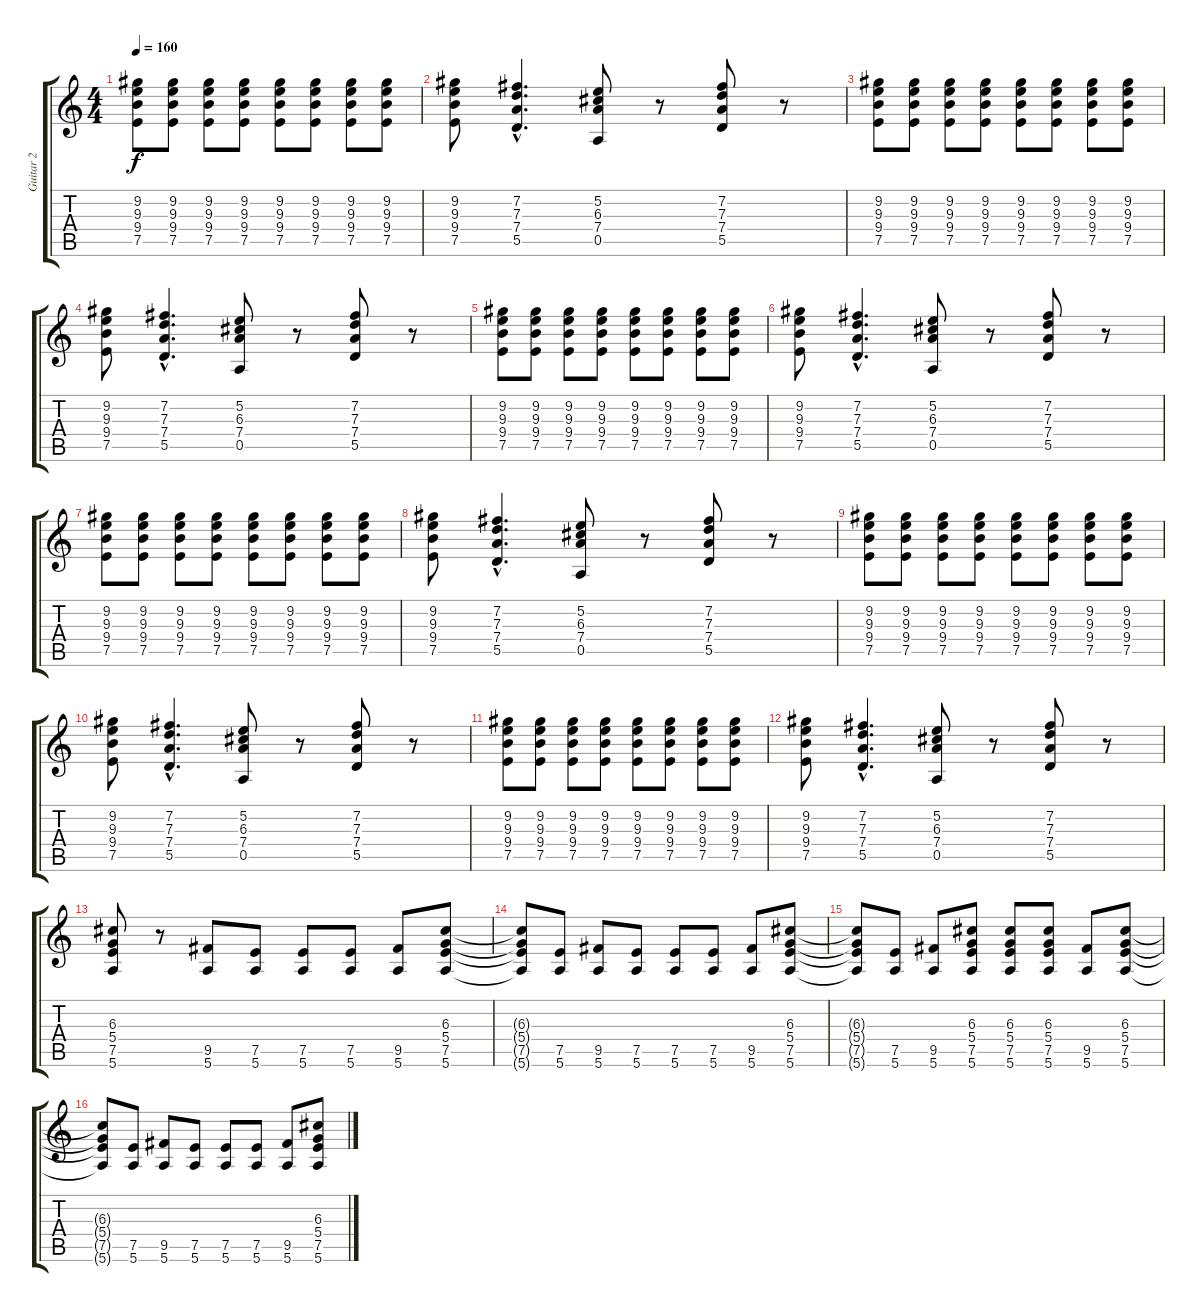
\track ("Guitar 2" "Guitar 2") {instrument overdrivenguitar}
\staff {score tabs}
\tuning (E4 B3 G3 D3 A2 E2) {hide}
\ts (4 4)
\tempo 160
\clef g2
\ks c
(9.2 9.3 9.4 7.5).8{dy f} (9.2 9.3 9.4 7.5).8 (9.2 9.3 9.4 7.5).8 (9.2 9.3 9.4 7.5).8 (9.2 9.3 9.4 7.5).8 (9.2 9.3 9.4 7.5).8 (9.2 9.3 9.4 7.5).8 (9.2 9.3 9.4 7.5).8 |
(9.2 9.3 9.4 7.5).8 (7.2{hac} 7.3{hac} 7.4{hac} 5.5{hac}).4{d} (5.2 6.3 7.4 0.5).8 r.8 (7.2 7.3 7.4 5.5).8 r.8 |
(9.2 9.3 9.4 7.5).8 (9.2 9.3 9.4 7.5).8 (9.2 9.3 9.4 7.5).8 (9.2 9.3 9.4 7.5).8 (9.2 9.3 9.4 7.5).8 (9.2 9.3 9.4 7.5).8 (9.2 9.3 9.4 7.5).8 (9.2 9.3 9.4 7.5).8 |
(9.2 9.3 9.4 7.5).8 (7.2{hac} 7.3{hac} 7.4{hac} 5.5{hac}).4{d} (5.2 6.3 7.4 0.5).8 r.8 (7.2 7.3 7.4 5.5).8 r.8 |
(9.2 9.3 9.4 7.5).8 (9.2 9.3 9.4 7.5).8 (9.2 9.3 9.4 7.5).8 (9.2 9.3 9.4 7.5).8 (9.2 9.3 9.4 7.5).8 (9.2 9.3 9.4 7.5).8 (9.2 9.3 9.4 7.5).8 (9.2 9.3 9.4 7.5).8 |
(9.2 9.3 9.4 7.5).8 (7.2{hac} 7.3{hac} 7.4{hac} 5.5{hac}).4{d} (5.2 6.3 7.4 0.5).8 r.8 (7.2 7.3 7.4 5.5).8 r.8 |
(9.2 9.3 9.4 7.5).8 (9.2 9.3 9.4 7.5).8 (9.2 9.3 9.4 7.5).8 (9.2 9.3 9.4 7.5).8 (9.2 9.3 9.4 7.5).8 (9.2 9.3 9.4 7.5).8 (9.2 9.3 9.4 7.5).8 (9.2 9.3 9.4 7.5).8 |
(9.2 9.3 9.4 7.5).8 (7.2{hac} 7.3{hac} 7.4{hac} 5.5{hac}).4{d} (5.2 6.3 7.4 0.5).8 r.8 (7.2 7.3 7.4 5.5).8 r.8 |
(9.2 9.3 9.4 7.5).8 (9.2 9.3 9.4 7.5).8 (9.2 9.3 9.4 7.5).8 (9.2 9.3 9.4 7.5).8 (9.2 9.3 9.4 7.5).8 (9.2 9.3 9.4 7.5).8 (9.2 9.3 9.4 7.5).8 (9.2 9.3 9.4 7.5).8 |
(9.2 9.3 9.4 7.5).8 (7.2{hac} 7.3{hac} 7.4{hac} 5.5{hac}).4{d} (5.2 6.3 7.4 0.5).8 r.8 (7.2 7.3 7.4 5.5).8 r.8 |
(9.2 9.3 9.4 7.5).8 (9.2 9.3 9.4 7.5).8 (9.2 9.3 9.4 7.5).8 (9.2 9.3 9.4 7.5).8 (9.2 9.3 9.4 7.5).8 (9.2 9.3 9.4 7.5).8 (9.2 9.3 9.4 7.5).8 (9.2 9.3 9.4 7.5).8 |
(9.2 9.3 9.4 7.5).8 (7.2{hac} 7.3{hac} 7.4{hac} 5.5{hac}).4{d} (5.2 6.3 7.4 0.5).8 r.8 (7.2 7.3 7.4 5.5).8 r.8 |
(6.3 5.4 7.5 5.6).8 r.8 (9.5 5.6).8 (7.5 5.6).8 (7.5 5.6).8 (7.5 5.6).8 (9.5 5.6).8 (6.3 5.4 7.5 5.6).8 |
(6.3{t} 5.4{t} 7.5{t} 5.6{t}).8 (7.5 5.6).8 (9.5 5.6).8 (7.5 5.6).8 (7.5 5.6).8 (7.5 5.6).8 (9.5 5.6).8 (6.3 5.4 7.5 5.6).8 |
(6.3{t} 5.4{t} 7.5{t} 5.6{t}).8 (7.5 5.6).8 (9.5 5.6).8 (6.3 5.4 7.5 5.6).8 (6.3 5.4 7.5 5.6).8 (6.3 5.4 7.5 5.6).8 (9.5 5.6).8 (6.3 5.4 7.5 5.6).8 |
(6.3{t} 5.4{t} 7.5{t} 5.6{t}).8 (7.5 5.6).8 (9.5 5.6).8 (7.5 5.6).8 (7.5 5.6).8 (7.5 5.6).8 (9.5 5.6).8 (6.3{ss} 5.4{ss} 7.5{ss} 5.6{ss}).8
